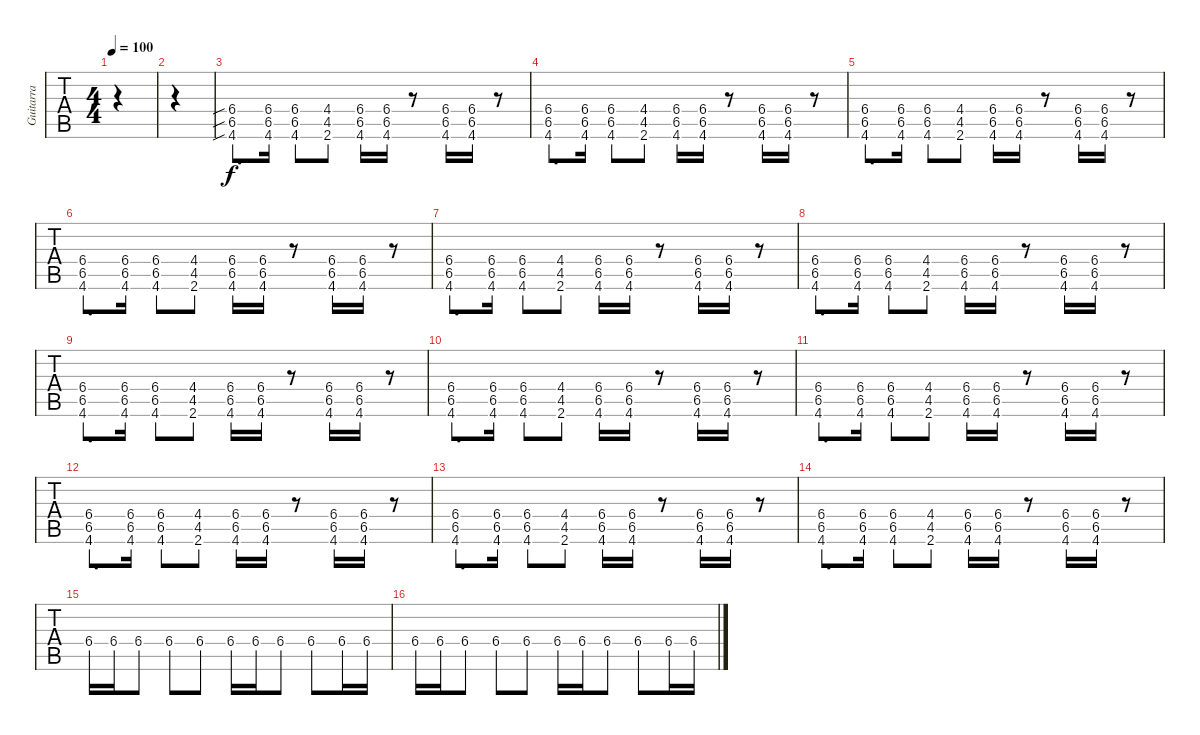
\track ("Guitarra  / Dist." "Guitarra  ") {instrument distortionguitar}
\staff {tabs}
\tuning (B3 Gb3 D3 A2 E2 B1) {hide}
\ts (4 4)
\tempo 100
\clef g2
\ks c
|
|
(6.4{sib} 6.5{sib} 4.6{sib}).8{d} (6.4 6.5 4.6).16 (6.4 6.5 4.6).8 (4.4 4.5 2.6).8 (6.4 6.5 4.6).16 (6.4 6.5 4.6).16 r.8 (6.4 6.5 4.6).16 (6.4 6.5 4.6).16 r.8 |
(6.4 6.5 4.6).8{d} (6.4 6.5 4.6).16 (6.4 6.5 4.6).8 (4.4 4.5 2.6).8 (6.4 6.5 4.6).16 (6.4 6.5 4.6).16 r.8 (6.4 6.5 4.6).16 (6.4 6.5 4.6).16 r.8 |
(6.4 6.5 4.6).8{d} (6.4 6.5 4.6).16 (6.4 6.5 4.6).8 (4.4 4.5 2.6).8 (6.4 6.5 4.6).16 (6.4 6.5 4.6).16 r.8 (6.4 6.5 4.6).16 (6.4 6.5 4.6).16 r.8 |
(6.4 6.5 4.6).8{d} (6.4 6.5 4.6).16 (6.4 6.5 4.6).8 (4.4 4.5 2.6).8 (6.4 6.5 4.6).16 (6.4 6.5 4.6).16 r.8 (6.4 6.5 4.6).16 (6.4 6.5 4.6).16 r.8 |
(6.4 6.5 4.6).8{d} (6.4 6.5 4.6).16 (6.4 6.5 4.6).8 (4.4 4.5 2.6).8 (6.4 6.5 4.6).16 (6.4 6.5 4.6).16 r.8 (6.4 6.5 4.6).16 (6.4 6.5 4.6).16 r.8 |
(6.4 6.5 4.6).8{d} (6.4 6.5 4.6).16 (6.4 6.5 4.6).8 (4.4 4.5 2.6).8 (6.4 6.5 4.6).16 (6.4 6.5 4.6).16 r.8 (6.4 6.5 4.6).16 (6.4 6.5 4.6).16 r.8 |
(6.4 6.5 4.6).8{d} (6.4 6.5 4.6).16 (6.4 6.5 4.6).8 (4.4 4.5 2.6).8 (6.4 6.5 4.6).16 (6.4 6.5 4.6).16 r.8 (6.4 6.5 4.6).16 (6.4 6.5 4.6).16 r.8 |
(6.4 6.5 4.6).8{d} (6.4 6.5 4.6).16 (6.4 6.5 4.6).8 (4.4 4.5 2.6).8 (6.4 6.5 4.6).16 (6.4 6.5 4.6).16 r.8 (6.4 6.5 4.6).16 (6.4 6.5 4.6).16 r.8 |
(6.4 6.5 4.6).8{d} (6.4 6.5 4.6).16 (6.4 6.5 4.6).8 (4.4 4.5 2.6).8 (6.4 6.5 4.6).16 (6.4 6.5 4.6).16 r.8 (6.4 6.5 4.6).16 (6.4 6.5 4.6).16 r.8 |
(6.4 6.5 4.6).8{d} (6.4 6.5 4.6).16 (6.4 6.5 4.6).8 (4.4 4.5 2.6).8 (6.4 6.5 4.6).16 (6.4 6.5 4.6).16 r.8 (6.4 6.5 4.6).16 (6.4 6.5 4.6).16 r.8 |
(6.4 6.5 4.6).8{d} (6.4 6.5 4.6).16 (6.4 6.5 4.6).8 (4.4 4.5 2.6).8 (6.4 6.5 4.6).16 (6.4 6.5 4.6).16 r.8 (6.4 6.5 4.6).16 (6.4 6.5 4.6).16 r.8 |
(6.4 6.5 4.6).8{d} (6.4 6.5 4.6).16 (6.4 6.5 4.6).8 (4.4 4.5 2.6).8 (6.4 6.5 4.6).16 (6.4 6.5 4.6).16 r.8 (6.4 6.5 4.6).16 (6.4 6.5 4.6).16 r.8 |
6.4.16 6.4.16 6.4.8 6.4.8 6.4.8 6.4.16 6.4.16 6.4.8 6.4.8 6.4.16 6.4.16 |
6.4.16 6.4.16 6.4.8 6.4.8 6.4.8 6.4.16 6.4.16 6.4.8 6.4.8 6.4.16 6.4.16
